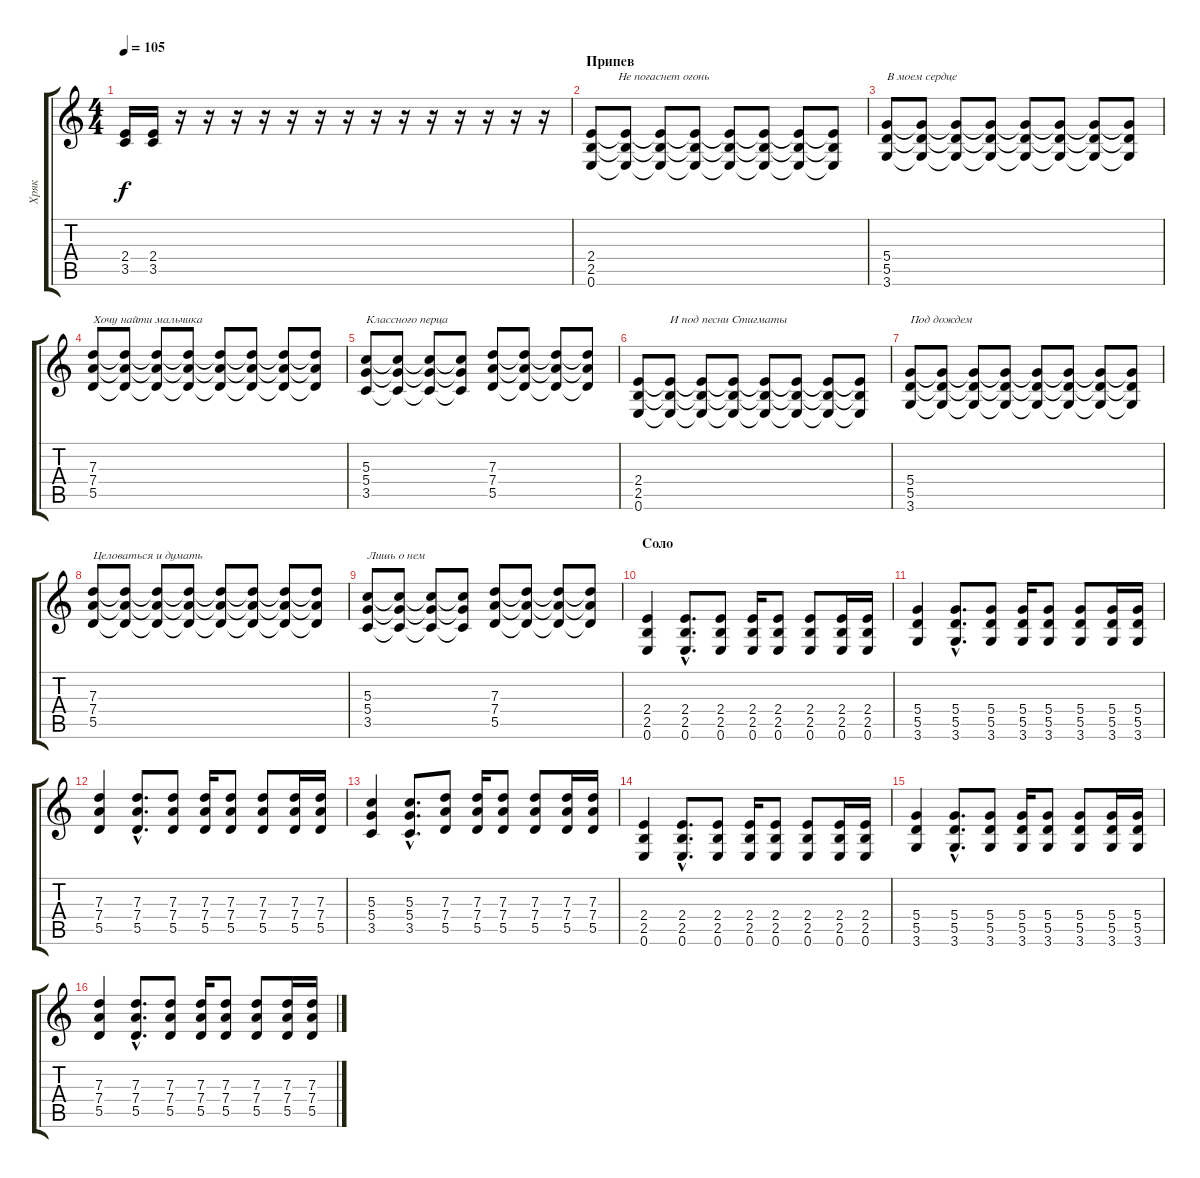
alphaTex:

\track ("Хряк" "Хряк") {instrument distortionguitar}
\staff {score tabs}
\tuning (E4 B3 G3 D3 A2 E2) {hide}
\ts (4 4)
\tempo 105
\clef g2
\ks c
(2.4 3.5).16{dy f} (2.4 3.5).16 r.16 r.16 r.16 r.16 r.16 r.16 r.16 r.16 r.16 r.16 r.16 r.16 r.16 r.16 |
\section ("" "Припев")
(2.4 2.5 0.6).8{txt "         Не погаснет огонь "} (2.4{t} 2.5{t} 0.6{t}).8 (2.4{t} 2.5{t} 0.6{t}).8 (2.4{t} 2.5{t} 0.6{t}).8 (2.4{t} 2.5{t} 0.6{t}).8 (2.4{t} 2.5{t} 0.6{t}).8 (2.4{t} 2.5{t} 0.6{t}).8 (2.4{t} 2.5{t} 0.6{t}).8 |
(5.4 5.5 3.6).8{txt "В моем сердце"} (5.4{t} 5.5{t} 3.6{t}).8 (5.4{t} 5.5{t} 3.6{t}).8 (5.4{t} 5.5{t} 3.6{t}).8 (5.4{t} 5.5{t} 3.6{t}).8 (5.4{t} 5.5{t} 3.6{t}).8 (5.4{t} 5.5{t} 3.6{t}).8 (5.4{t} 5.5{t} 3.6{t}).8 |
(7.3 7.4 5.5).8{txt "Хочу найти мальчика"} (7.3{t} 7.4{t} 5.5{t}).8 (7.3{t} 7.4{t} 5.5{t}).8 (7.3{t} 7.4{t} 5.5{t}).8 (7.3{t} 7.4{t} 5.5{t}).8 (7.3{t} 7.4{t} 5.5{t}).8 (7.3{t} 7.4{t} 5.5{t}).8 (7.3{t} 7.4{t} 5.5{t}).8 |
(5.3 5.4 3.5).8{txt "Классного перца"} (5.3{t} 5.4{t} 3.5{t}).8 (5.3{t} 5.4{t} 3.5{t}).8 (5.3{t} 5.4{t} 3.5{t}).8 (7.3 7.4 5.5).8 (7.3{t} 7.4{t} 5.5{t}).8 (7.3{t} 7.4{t} 5.5{t}).8 (7.3{t} 7.4{t} 5.5{t}).8 |
(2.4 2.5 0.6).8 (2.4{t} 2.5{t} 0.6{t}).8{txt "И под песни Стигматы"} (2.4{t} 2.5{t} 0.6{t}).8 (2.4{t} 2.5{t} 0.6{t}).8 (2.4{t} 2.5{t} 0.6{t}).8 (2.4{t} 2.5{t} 0.6{t}).8 (2.4{t} 2.5{t} 0.6{t}).8 (2.4{t} 2.5{t} 0.6{t}).8 |
(5.4 5.5 3.6).8{txt "Под дождем"} (5.4{t} 5.5{t} 3.6{t}).8 (5.4{t} 5.5{t} 3.6{t}).8 (5.4{t} 5.5{t} 3.6{t}).8 (5.4{t} 5.5{t} 3.6{t}).8 (5.4{t} 5.5{t} 3.6{t}).8 (5.4{t} 5.5{t} 3.6{t}).8 (5.4{t} 5.5{t} 3.6{t}).8 |
(7.3 7.4 5.5).8{txt "Целоваться и думать"} (7.3{t} 7.4{t} 5.5{t}).8 (7.3{t} 7.4{t} 5.5{t}).8 (7.3{t} 7.4{t} 5.5{t}).8 (7.3{t} 7.4{t} 5.5{t}).8 (7.3{t} 7.4{t} 5.5{t}).8 (7.3{t} 7.4{t} 5.5{t}).8 (7.3{t} 7.4{t} 5.5{t}).8 |
(5.3 5.4 3.5).8{txt "Лишь о нем"} (5.3{t} 5.4{t} 3.5{t}).8 (5.3{t} 5.4{t} 3.5{t}).8 (5.3{t} 5.4{t} 3.5{t}).8 (7.3 7.4 5.5).8 (7.3{t} 7.4{t} 5.5{t}).8 (7.3{t} 7.4{t} 5.5{t}).8 (7.3{t} 7.4{t} 5.5{t}).8 |
\section ("" "Соло ")
(2.4 2.5 0.6).4 (2.4{hac} 2.5{hac} 0.6{hac}).8{d} (2.4 2.5 0.6).8 (2.4 2.5 0.6).16 (2.4 2.5 0.6).8 (2.4 2.5 0.6).8 (2.4 2.5 0.6).16 (2.4 2.5 0.6).16 |
(5.4 5.5 3.6).4 (5.4{hac} 5.5{hac} 3.6{hac}).8{d} (5.4 5.5 3.6).8 (5.4 5.5 3.6).16 (5.4 5.5 3.6).8 (5.4 5.5 3.6).8 (5.4 5.5 3.6).16 (5.4 5.5 3.6).16 |
(7.3 7.4 5.5).4 (7.3{hac} 7.4{hac} 5.5{hac}).8{d} (7.3 7.4 5.5).8 (7.3 7.4 5.5).16 (7.3 7.4 5.5).8 (7.3 7.4 5.5).8 (7.3 7.4 5.5).16 (7.3 7.4 5.5).16 |
(5.3 5.4 3.5).4 (5.3{hac} 5.4{hac} 3.5{hac}).8{d} (7.3 7.4 5.5).8 (7.3 7.4 5.5).16 (7.3 7.4 5.5).8 (7.3 7.4 5.5).8 (7.3 7.4 5.5).16 (7.3 7.4 5.5).16 |
(2.4 2.5 0.6).4 (2.4{hac} 2.5{hac} 0.6{hac}).8{d} (2.4 2.5 0.6).8 (2.4 2.5 0.6).16 (2.4 2.5 0.6).8 (2.4 2.5 0.6).8 (2.4 2.5 0.6).16 (2.4 2.5 0.6).16 |
(5.4 5.5 3.6).4 (5.4{hac} 5.5{hac} 3.6{hac}).8{d} (5.4 5.5 3.6).8 (5.4 5.5 3.6).16 (5.4 5.5 3.6).8 (5.4 5.5 3.6).8 (5.4 5.5 3.6).16 (5.4 5.5 3.6).16 |
(7.3 7.4 5.5).4 (7.3{hac} 7.4{hac} 5.5{hac}).8{d} (7.3 7.4 5.5).8 (7.3 7.4 5.5).16 (7.3 7.4 5.5).8 (7.3 7.4 5.5).8 (7.3 7.4 5.5).16 (7.3 7.4 5.5).16
